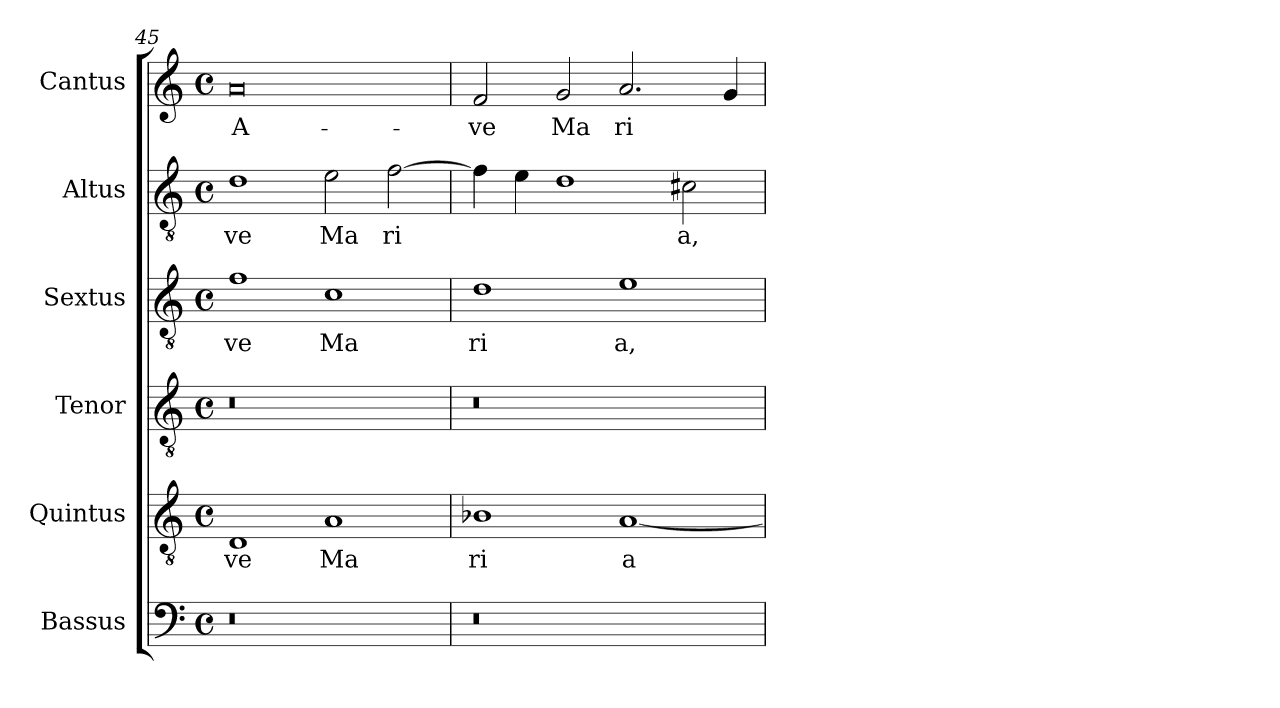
**kern	**kern	**text	**kern	**kern	**text	**kern	**text	**kern	**text
*part6	*part5	*part5	*part4	*part3	*part3	*part2	*part2	*part1	*part1
*staff6	*staff5	*staff5	*staff4	*staff3	*staff3	*staff2	*staff2	*staff1	*staff1
*I"Bassus	*I"Quintus	*	*I"Tenor	*I"Sextus	*	*I"Altus	*	*I"Cantus	*
*clefF4	*clefGv2	*	*clefGv2	*clefGv2	*	*clefGv2	*	*clefG2	*
*	*	*	*k[]	*	*	*	*	*	*
*	*	*	*C:	*	*	*	*	*	*
*M4/4	*M4/4	*	*M4/4	*M4/4	*	*M4/4	*	*M4/4	*
*met(c)	*met(c)	*	*met(c)	*met(c)	*	*met(c)	*	*met(c)	*
=45	=45	=45	=45	=45	=45	=45	=45	=45	=45
!	!	!LO:LY:b:cj	!	!	!LO:LY:b:cj	!	!LO:LY:b:cj	!	!LO:LY:b:cj
0r	1D	ve	0r	1f	ve	1d	ve	0a	A-
!	!	!LO:LY:b:cj	!	!	!LO:LY:b:cj	!	!LO:LY:b:cj	!	!
.	1A	Ma	.	1c	Ma	2e\	Ma	.	.
!	!	!	!	!	!	!	!LO:LY:b:cj	!	!
.	.	.	.	.	.	[>2f\	ri	.	.
!!LO:LB:g=z
=46	=46	=46	=46	=46	=46	=46	=46	=46	=46
!	!	!LO:LY:b:cj	!	!	!LO:LY:b:cj	!	!	!	!LO:LY:b:cj
0r	1B-X	ri	0r	1d	ri	4f\]	.	2f/	-ve
.	.	.	.	.	.	4e\	.	.	.
!	!	!	!	!	!	!	!	!	!LO:LY:b:cj
.	.	.	.	.	.	1d	.	2g/	Ma
!	!	!LO:LY:b:rj	!	!	!LO:LY:b:cj	!	!	!	!LO:LY:b:cj
.	[<1A	a	.	1e	a,	.	.	2.a/	ri
!	!	!	!	!	!	!	!LO:LY:b:cj	!	!
.	.	.	.	.	.	2c#X\	a,	.	.
.	.	.	.	.	.	.	.	4g/	.
=	=	=	=	=	=	=	=	=	=
*-	*-	*-	*-	*-	*-	*-	*-	*-	*-
